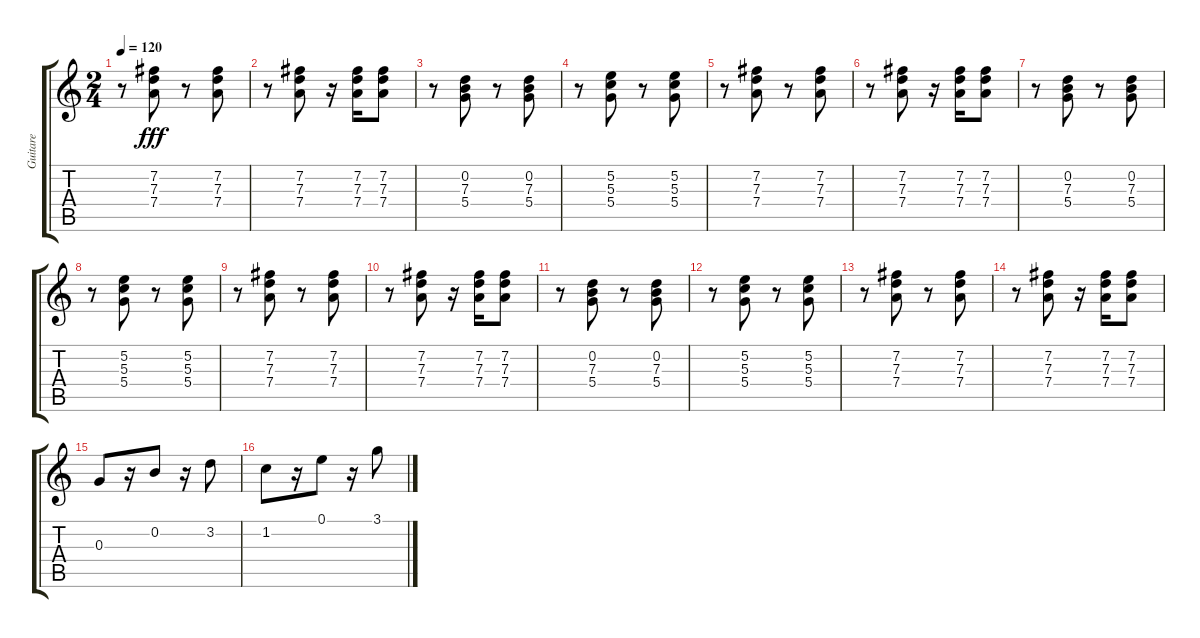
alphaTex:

\track ("Guitare" "Guitare") {instrument electricguitarclean}
\staff {score tabs}
\tuning (E4 B3 G3 D3 A2 E2) {hide}
\ts (2 4)
\tempo 120
\clef g2
\ks c
r.8{dy fff} (7.2 7.3 7.4).8 r.8 (7.2 7.3 7.4).8 |
r.8 (7.2 7.3 7.4).8 r.16 (7.2 7.3 7.4).16 (7.2 7.3 7.4).8 |
r.8 (0.2 7.3 5.4).8 r.8 (0.2 7.3 5.4).8 |
r.8 (5.2 5.3 5.4).8 r.8 (5.2 5.3 5.4).8 |
r.8 (7.2 7.3 7.4).8 r.8 (7.2 7.3 7.4).8 |
r.8 (7.2 7.3 7.4).8 r.16 (7.2 7.3 7.4).16 (7.2 7.3 7.4).8 |
r.8 (0.2 7.3 5.4).8 r.8 (0.2 7.3 5.4).8 |
r.8 (5.2 5.3 5.4).8 r.8 (5.2 5.3 5.4).8 |
r.8 (7.2 7.3 7.4).8 r.8 (7.2 7.3 7.4).8 |
r.8 (7.2 7.3 7.4).8 r.16 (7.2 7.3 7.4).16 (7.2 7.3 7.4).8 |
r.8 (0.2 7.3 5.4).8 r.8 (0.2 7.3 5.4).8 |
r.8 (5.2 5.3 5.4).8 r.8 (5.2 5.3 5.4).8 |
r.8 (7.2 7.3 7.4).8 r.8 (7.2 7.3 7.4).8 |
r.8 (7.2 7.3 7.4).8 r.16 (7.2 7.3 7.4).16 (7.2 7.3 7.4).8 |
0.3.8 r.16 0.2.8 r.16 3.2.8 |
1.2.8 r.16 0.1.8 r.16 3.1.8
